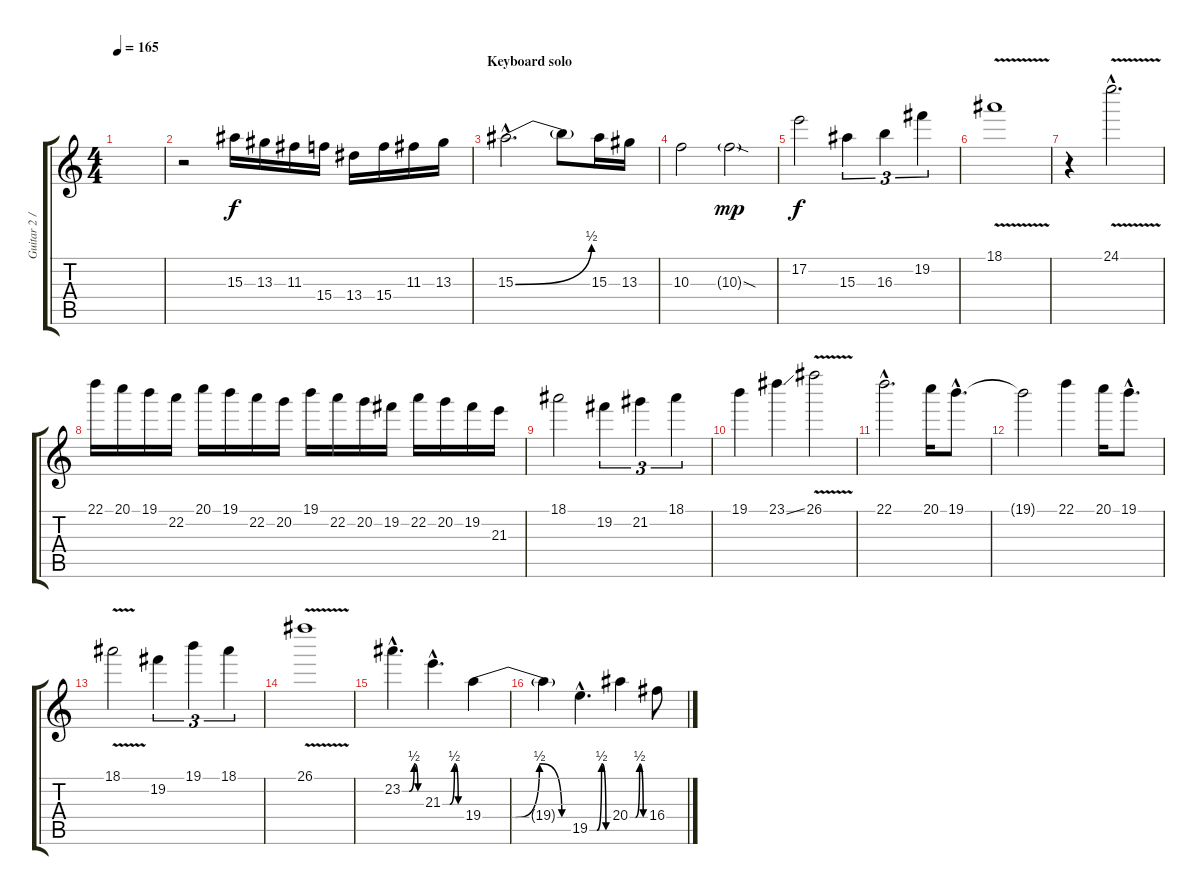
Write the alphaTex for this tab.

\track ("Guitar 2 / Keyboard solo" "Guitar 2 /") {instrument distortionguitar}
\staff {score tabs}
\tuning (E4 B3 G3 D3 A2 E2) {hide}
\ts (4 4)
\tempo 165
\clef g2
\ks c
|
r.2 15.3.16{instrument reedorgan} 13.3.16 11.3.16 15.4.16 13.4.16 15.4.16 11.3.16 13.3.16 |
\section ("" "Keyboard solo ")
15.3{be (bend 0 0 60 2) hac}.2{d} 15.3{t}.8 15.3.16 13.3.16 |
10.3.2 10.3{sod g}.2{dy mp} |
17.2.2{dy f} 15.3.4{tu (3 2)} 16.3.4{tu (3 2)} 19.2.4{tu (3 2)} |
18.1{v}.1 |
r.4 24.1{v hac}.2{d} |
22.1.16 20.1.16 19.1.16 22.2.16 20.1.16 19.1.16 22.2.16 20.2.16 19.1.16 22.2.16 20.2.16 19.2.16 22.2.16 20.2.16 19.2.16 21.3.16 |
18.1.2 19.2.4{tu (3 2)} 21.2.4{tu (3 2)} 18.1.4{tu (3 2)} |
19.1.4 23.1{ss}.4 26.1{v}.2 |
22.1{hac}.2{d} 20.1.16 19.1{hac}.8{d} |
19.1{t}.2 22.1.4 20.1.16 19.1{hac}.8{d} |
18.1{v}.2 19.2.4{tu (3 2)} 19.1.4{tu (3 2)} 18.1.4{tu (3 2)} |
26.1{v}.1 |
23.2{be (custom 0 0 15 0 22 0 38 2 50 0 60 0) hac}.4{d} 21.3{be (custom 0 0 23 0 38 2 50 0 60 0) hac}.4{d} 19.4{be (custom 0 0 22 0 38 2 53 0 60 0)}.4 |
19.4{t}.4 19.5{be (custom 0 0 23 0 38 2 52 0 60 0) hac}.4{d} 20.4{be (custom 0 0 22 0 38 2 52 0 60 0)}.4 16.4.8
